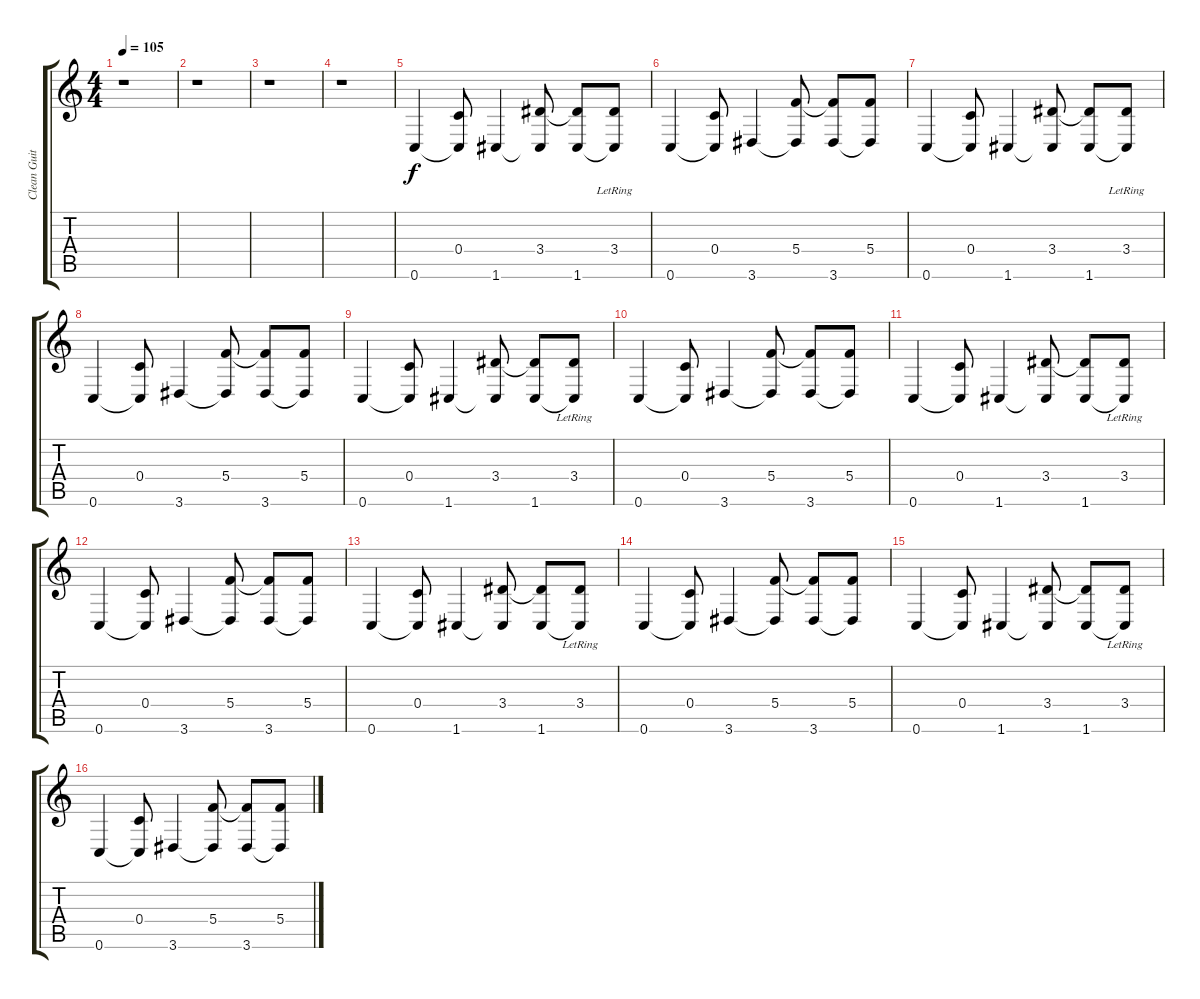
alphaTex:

\track ("Clean Guitar" "Clean Guit") {instrument electricguitarclean}
\staff {score tabs}
\tuning (D4 A3 F3 C3 G2 C2) {hide}
\ts (4 4)
\tempo 105
\clef g2
\ks c
r.1{dy f} |
r.1 |
r.1 |
r.1 |
0.6.4 (0.4 0.6{t}).8 1.6.4 (3.4 1.6{t}).8 (3.4{t} 1.6).8 (3.4{lr} 1.6{t}).8 |
0.6.4 (0.4 0.6{t}).8 3.6.4 (5.4 3.6{t}).8 (5.4{t} 3.6).8 (5.4 3.6{t}).8 |
0.6.4 (0.4 0.6{t}).8 1.6.4 (3.4 1.6{t}).8 (3.4{t} 1.6).8 (3.4{lr} 1.6{t}).8 |
0.6.4 (0.4 0.6{t}).8 3.6.4 (5.4 3.6{t}).8 (5.4{t} 3.6).8 (5.4 3.6{t}).8 |
0.6.4 (0.4 0.6{t}).8 1.6.4 (3.4 1.6{t}).8 (3.4{t} 1.6).8 (3.4{lr} 1.6{t}).8 |
0.6.4 (0.4 0.6{t}).8 3.6.4 (5.4 3.6{t}).8 (5.4{t} 3.6).8 (5.4 3.6{t}).8 |
0.6.4 (0.4 0.6{t}).8 1.6.4 (3.4 1.6{t}).8 (3.4{t} 1.6).8 (3.4{lr} 1.6{t}).8 |
0.6.4 (0.4 0.6{t}).8 3.6.4 (5.4 3.6{t}).8 (5.4{t} 3.6).8 (5.4 3.6{t}).8 |
0.6.4 (0.4 0.6{t}).8 1.6.4 (3.4 1.6{t}).8 (3.4{t} 1.6).8 (3.4{lr} 1.6{t}).8 |
0.6.4 (0.4 0.6{t}).8 3.6.4 (5.4 3.6{t}).8 (5.4{t} 3.6).8 (5.4 3.6{t}).8 |
0.6.4 (0.4 0.6{t}).8 1.6.4 (3.4 1.6{t}).8 (3.4{t} 1.6).8 (3.4{lr} 1.6{t}).8 |
0.6.4 (0.4 0.6{t}).8 3.6.4 (5.4 3.6{t}).8 (5.4{t} 3.6).8 (5.4 3.6{t}).8
